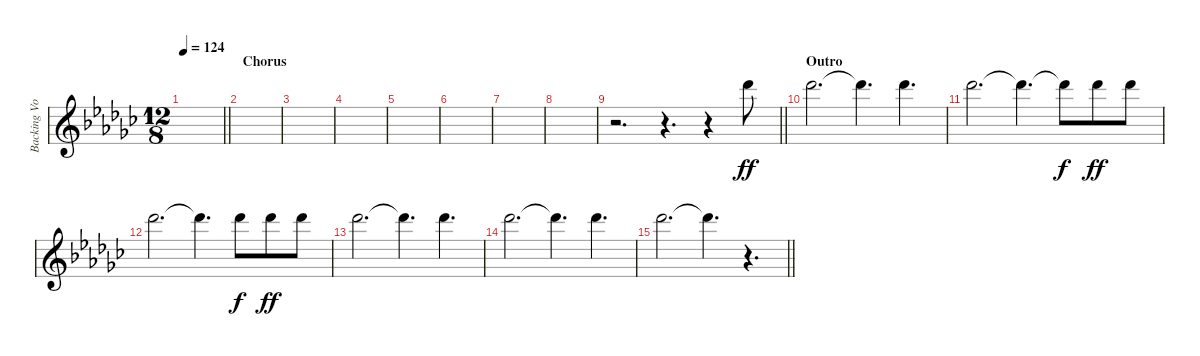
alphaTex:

\track ("Backing Vocals" "Backing Vo") {instrument distortionguitar}
\staff {score}
\tuning (Eb4 Bb3 Gb3 Db3 Ab2 Eb2) {hide}
\ts (12 8)
\tempo 124
\clef g2
\barLineRight lightlight
\ks gb
|
\section ("" "Chorus")
|
|
|
|
|
|
|
\barLineRight lightlight
r.2{d} r.4{d} r.4 10.1.8{dy ff} |
\section ("" "Outro")
10.1.2{d} 10.1{t}.4{d} 10.1.4{d} |
10.1.2{d} 10.1{t}.4{d} 10.1{t}.8{dy f} 10.1.8{dy ff} 10.1.8 |
10.1.2{d} 10.1{t}.4{d} 10.1.8{dy f} 10.1.8{dy ff} 10.1.8 |
10.1.2{d} 10.1{t}.4{d} 10.1.4{d} |
10.1.2{d} 10.1{t}.4{d} 10.1.4{d} |
\barLineRight lightlight
10.1.2{d} 10.1{t}.4{d} r.4{d}
